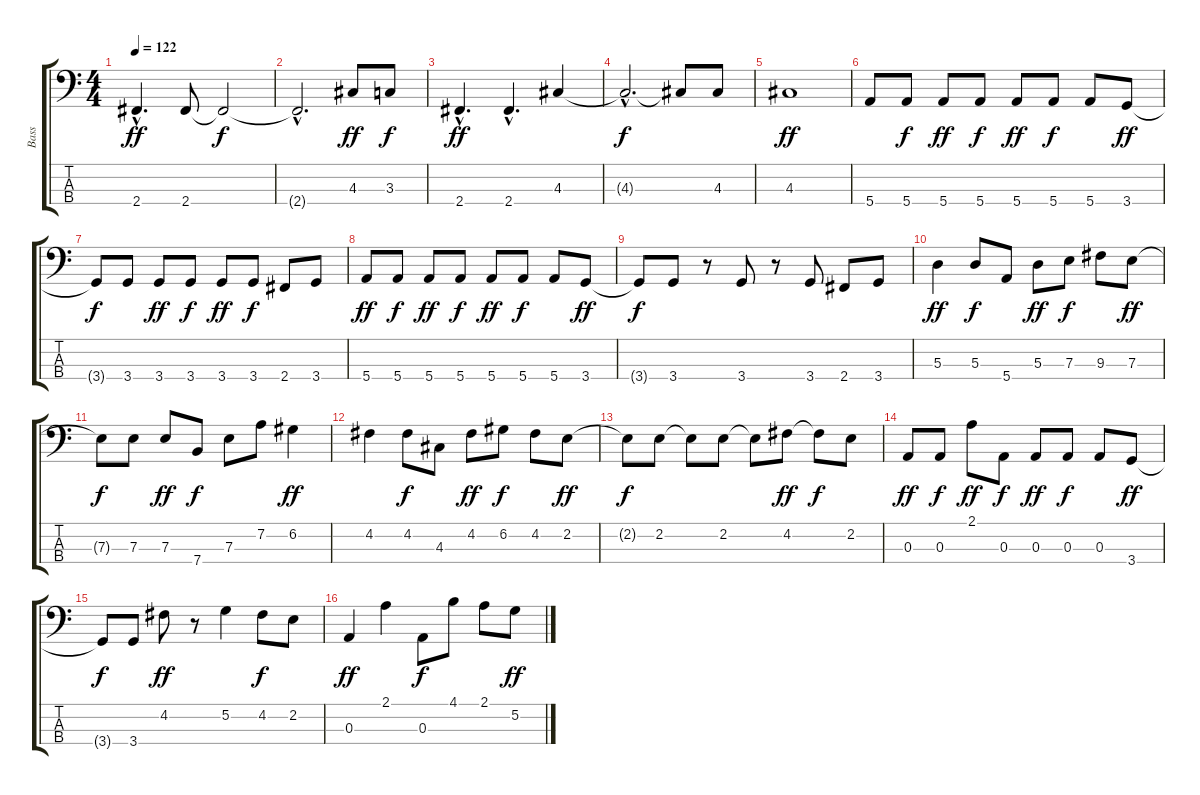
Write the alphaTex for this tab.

\track ("Bass" "Bass") {instrument electricbassfinger}
\staff {score tabs}
\tuning (G2 D2 A1 E1) {hide}
\ts (4 4)
\tempo 122
\clef f4
\ks c
2.4{hac}.4{d dy ff} 2.4.8 2.4{t}.2{dy f} |
2.4{hac t}.2{d} 4.3.8{dy ff} 3.3.8{dy f} |
2.4{hac}.4{d dy ff} 2.4{hac}.4{d} 4.3.4 |
4.3{hac t}.2{d dy f} 4.3{t}.8 4.3.8 |
4.3.1{dy ff} |
5.4.8 5.4.8{dy f} 5.4.8{dy ff} 5.4.8{dy f} 5.4.8{dy ff} 5.4.8{dy f} 5.4.8 3.4.8{dy ff} |
3.4{t}.8{dy f} 3.4.8 3.4.8{dy ff} 3.4.8{dy f} 3.4.8{dy ff} 3.4.8{dy f} 2.4.8 3.4.8 |
5.4.8{dy ff} 5.4.8{dy f} 5.4.8{dy ff} 5.4.8{dy f} 5.4.8{dy ff} 5.4.8{dy f} 5.4.8 3.4.8{dy ff} |
3.4{t}.8{dy f} 3.4.8 r.8 3.4.8 r.8 3.4.8 2.4.8 3.4.8 |
5.3.4{dy ff} 5.3.8{dy f} 5.4.8 5.3.8{dy ff} 7.3.8{dy f} 9.3.8 7.3.8{dy ff} |
7.3{t}.8{dy f} 7.3.8 7.3.8{dy ff} 7.4.8{dy f} 7.3.8 7.2.8 6.2.4{dy ff} |
4.2.4 4.2.8{dy f} 4.3.8 4.2.8{dy ff} 6.2.8{dy f} 4.2.8 2.2.8{dy ff} |
2.2{t}.8{dy f} 2.2.8 2.2{t}.8 2.2.8 2.2{t}.8 4.2.8{dy ff} 4.2{t}.8{dy f} 2.2.8 |
0.3.8{dy ff} 0.3.8{dy f} 2.1.8{dy ff} 0.3.8{dy f} 0.3.8{dy ff} 0.3.8{dy f} 0.3.8 3.4.8{dy ff} |
3.4{t}.8{dy f} 3.4.8 4.2.8{dy ff} r.8 5.2.4 4.2.8{dy f} 2.2.8 |
0.3.4{dy ff} 2.1.4 0.3.8{dy f} 4.1.8 2.1.8 5.2.8{dy ff}
